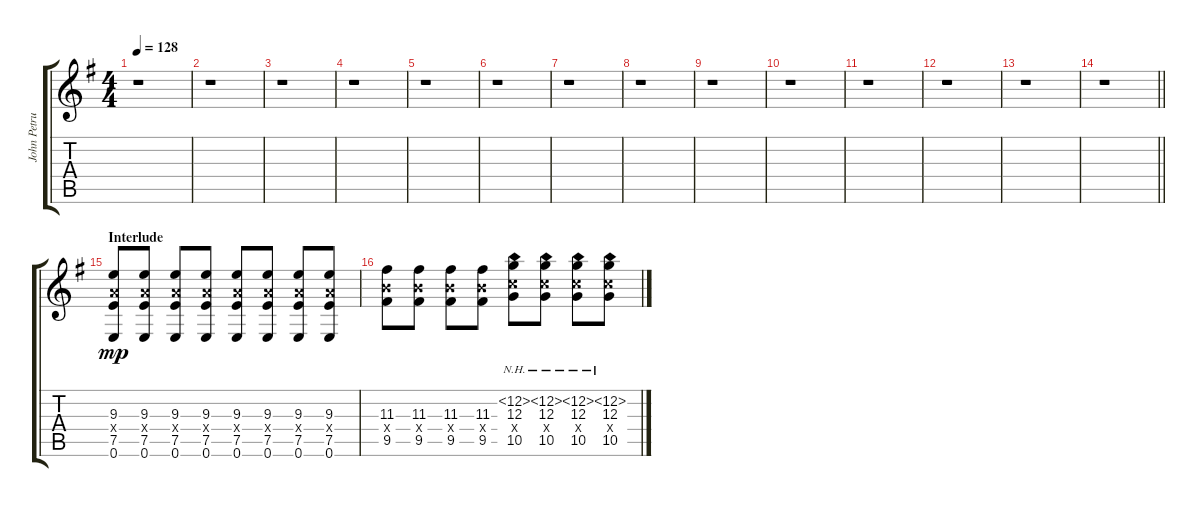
\track ("John Petrucci (Extra Sounds)" "John Petru") {instrument distortionguitar}
\staff {score tabs}
\tuning (E4 B3 G3 D3 A2 E2) {hide}
\ts (4 4)
\tempo 128
\clef g2
\ks eminor
r.1{dy mp} |
r.1 |
r.1 |
r.1 |
r.1 |
r.1 |
r.1 |
r.1 |
r.1 |
r.1 |
r.1 |
r.1 |
r.1 |
\barLineRight lightlight
r.1 |
\section ("" "Interlude")
(9.3 7.4{x} 7.5 0.6).8{volume 13} (9.3 7.4{x} 7.5 0.6).8 (9.3 7.4{x} 7.5 0.6).8 (9.3 7.4{x} 7.5 0.6).8 (9.3 7.4{x} 7.5 0.6).8 (9.3 7.4{x} 7.5 0.6).8 (9.3 7.4{x} 7.5 0.6).8 (9.3 7.4{x} 7.5 0.6).8 |
(11.3 9.4{x} 9.5).8 (11.3 9.4{x} 9.5).8 (11.3 9.4{x} 9.5).8 (11.3 9.4{x} 9.5).8 (12.2{nh} 12.3 10.4{x} 10.5).8 (12.2{nh} 12.3 10.4{x} 10.5).8 (12.2{nh} 12.3 10.4{x} 10.5).8 (12.2{nh} 12.3 10.4{x} 10.5).8
